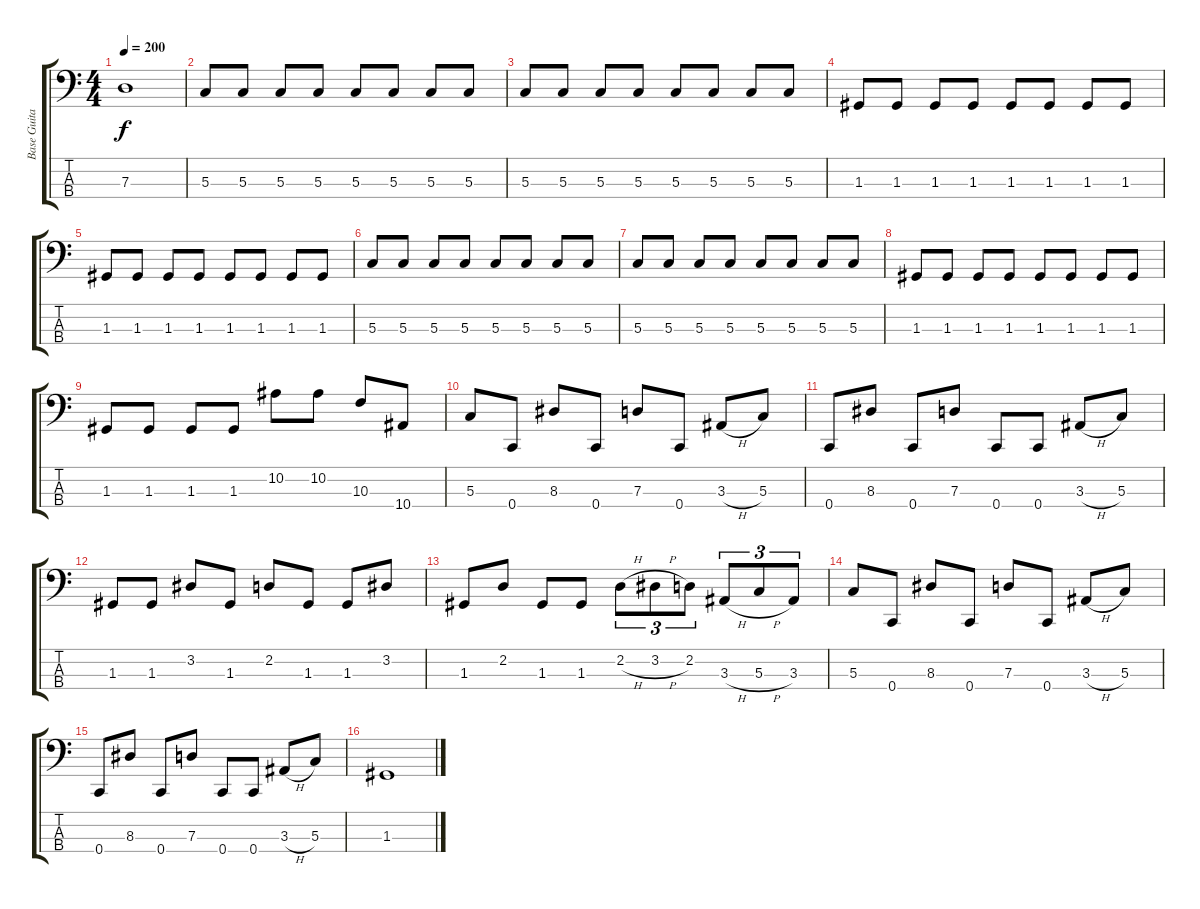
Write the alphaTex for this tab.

\track ("Base Guitar" "Base Guita") {instrument electricbassfinger}
\staff {score tabs}
\tuning (F2 C2 G1 C1) {hide}
\ts (4 4)
\tempo 200
\clef f4
\ks c
7.3.1{dy f} |
5.3.8 5.3.8 5.3.8 5.3.8 5.3.8 5.3.8 5.3.8 5.3.8 |
5.3.8 5.3.8 5.3.8 5.3.8 5.3.8 5.3.8 5.3.8 5.3.8 |
1.3.8 1.3.8 1.3.8 1.3.8 1.3.8 1.3.8 1.3.8 1.3.8 |
1.3.8 1.3.8 1.3.8 1.3.8 1.3.8 1.3.8 1.3.8 1.3.8 |
5.3.8 5.3.8 5.3.8 5.3.8 5.3.8 5.3.8 5.3.8 5.3.8 |
5.3.8 5.3.8 5.3.8 5.3.8 5.3.8 5.3.8 5.3.8 5.3.8 |
1.3.8 1.3.8 1.3.8 1.3.8 1.3.8 1.3.8 1.3.8 1.3.8 |
1.3.8 1.3.8 1.3.8 1.3.8 10.2.8 10.2.8 10.3.8 10.4.8 |
5.3.8 0.4.8 8.3.8 0.4.8 7.3.8 0.4.8 3.3{h}.8 5.3.8 |
0.4.8 8.3.8 0.4.8 7.3.8 0.4.8 0.4.8 3.3{h}.8 5.3.8 |
1.3.8 1.3.8 3.2.8 1.3.8 2.2.8 1.3.8 1.3.8 3.2.8 |
1.3.8 2.2.8 1.3.8 1.3.8 2.2{h}.8{tu (3 2)} 3.2{h}.8{tu (3 2)} 2.2.8{tu (3 2)} 3.3{h}.8{tu (3 2)} 5.3{h}.8{tu (3 2)} 3.3.8{tu (3 2)} |
5.3.8 0.4.8 8.3.8 0.4.8 7.3.8 0.4.8 3.3{h}.8 5.3.8 |
0.4.8 8.3.8 0.4.8 7.3.8 0.4.8 0.4.8 3.3{h}.8 5.3.8 |
1.3.1
